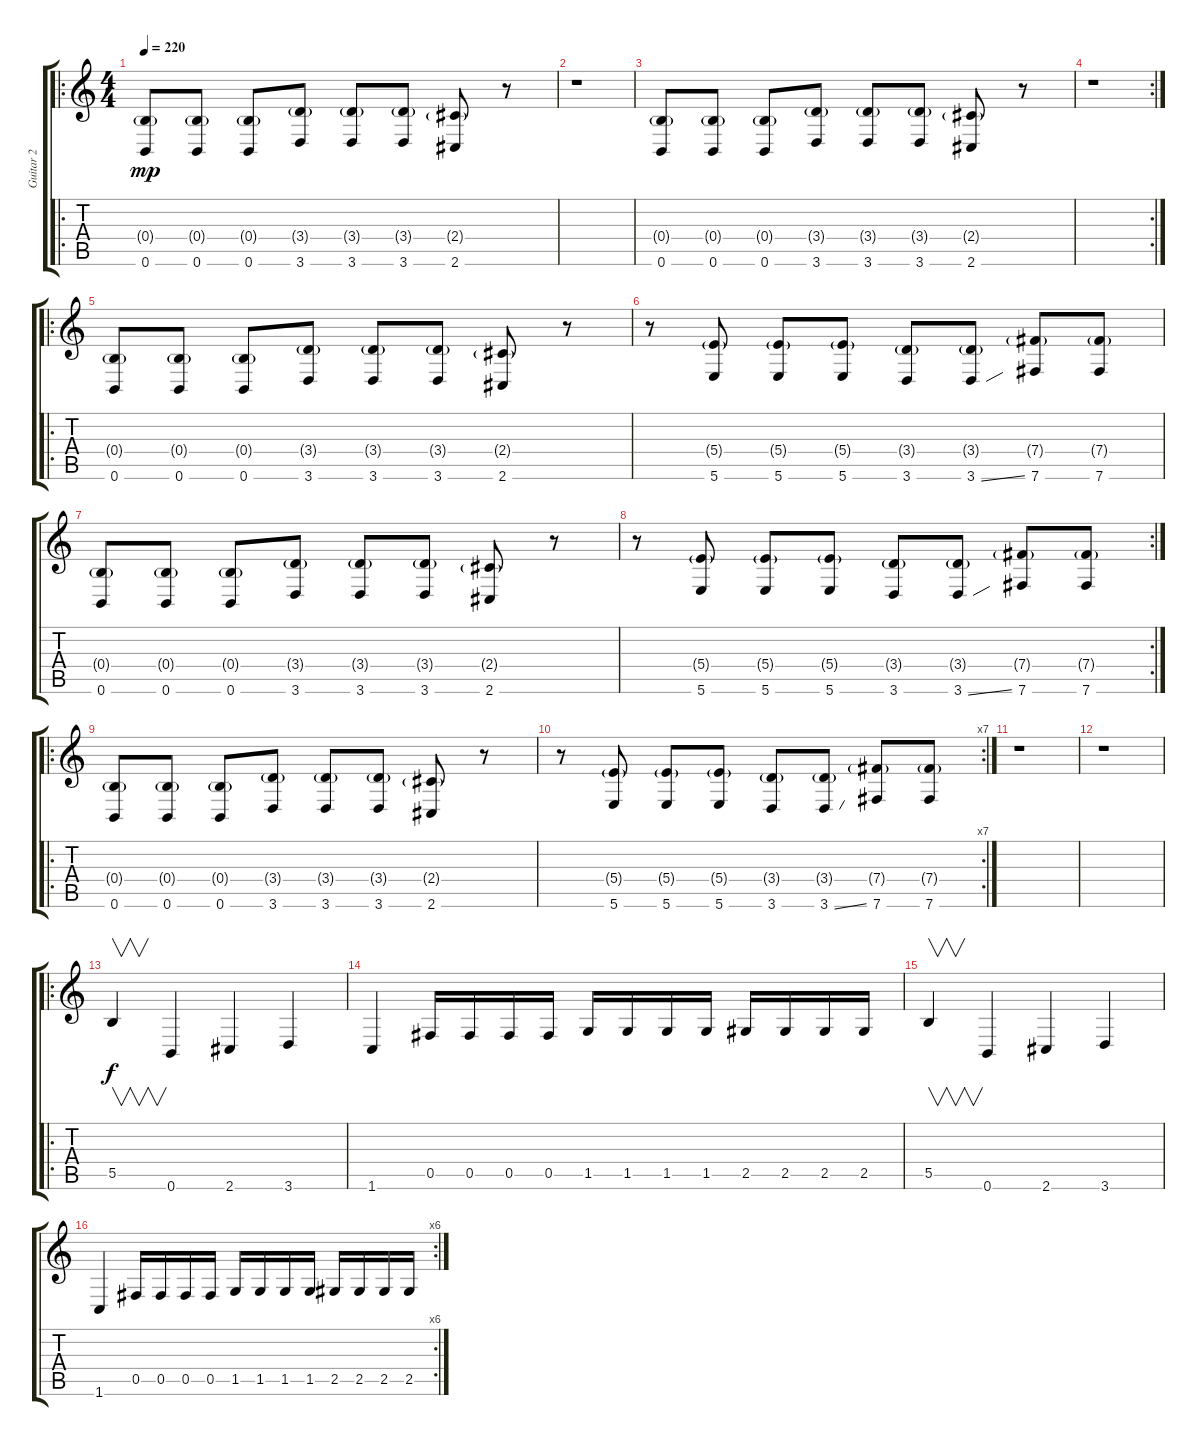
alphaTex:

\track ("Guitar 2" "Guitar 2") {instrument distortionguitar}
\staff {score tabs}
\tuning (Db4 Ab3 E3 B2 Gb2 B1) {hide}
\ro
\ts (4 4)
\tempo 220
\clef g2
\ks c
(0.4{g} 0.6).8{dy mp} (0.4{g} 0.6).8 (0.4{g} 0.6).8 (3.4{g} 3.6).8 (3.4{g} 3.6).8 (3.4{g} 3.6).8 (2.4{g} 2.6).8 r.8 |
r.1 |
(0.4{g} 0.6).8 (0.4{g} 0.6).8 (0.4{g} 0.6).8 (3.4{g} 3.6).8 (3.4{g} 3.6).8 (3.4{g} 3.6).8 (2.4{g} 2.6).8 r.8 |
\rc 2
r.1 |
\ro
(0.4{g} 0.6).8 (0.4{g} 0.6).8 (0.4{g} 0.6).8 (3.4{g} 3.6).8 (3.4{g} 3.6).8 (3.4{g} 3.6).8 (2.4{g} 2.6).8 r.8 |
r.8 (5.4{g} 5.6).8 (5.4{g} 5.6).8 (5.4{g} 5.6).8 (3.4{g} 3.6).8 (3.4{g} 3.6{ss}).8 (7.4{g} 7.6).8 (7.4{g} 7.6).8 |
(0.4{g} 0.6).8 (0.4{g} 0.6).8 (0.4{g} 0.6).8 (3.4{g} 3.6).8 (3.4{g} 3.6).8 (3.4{g} 3.6).8 (2.4{g} 2.6).8 r.8 |
\rc 2
r.8 (5.4{g} 5.6).8 (5.4{g} 5.6).8 (5.4{g} 5.6).8 (3.4{g} 3.6).8 (3.4{g} 3.6{ss}).8 (7.4{g} 7.6).8 (7.4{g} 7.6).8 |
\ro
(0.4{g} 0.6).8 (0.4{g} 0.6).8 (0.4{g} 0.6).8 (3.4{g} 3.6).8 (3.4{g} 3.6).8 (3.4{g} 3.6).8 (2.4{g} 2.6).8 r.8 |
\rc 7
r.8 (5.4{g} 5.6).8 (5.4{g} 5.6).8 (5.4{g} 5.6).8 (3.4{g} 3.6).8 (3.4{g} 3.6{ss}).8 (7.4{g} 7.6).8 (7.4{g} 7.6).8 |
r.1 |
r.1 |
\ro
5.5.4{v dy f} 0.6.4 2.6.4 3.6.4 |
1.6.4 0.5.16 0.5.16 0.5.16 0.5.16 1.5.16 1.5.16 1.5.16 1.5.16 2.5.16 2.5.16 2.5.16 2.5.16 |
5.5.4{v} 0.6.4 2.6.4 3.6.4 |
\rc 6
1.6.4 0.5.16 0.5.16 0.5.16 0.5.16 1.5.16 1.5.16 1.5.16 1.5.16 2.5.16 2.5.16 2.5.16 2.5.16
